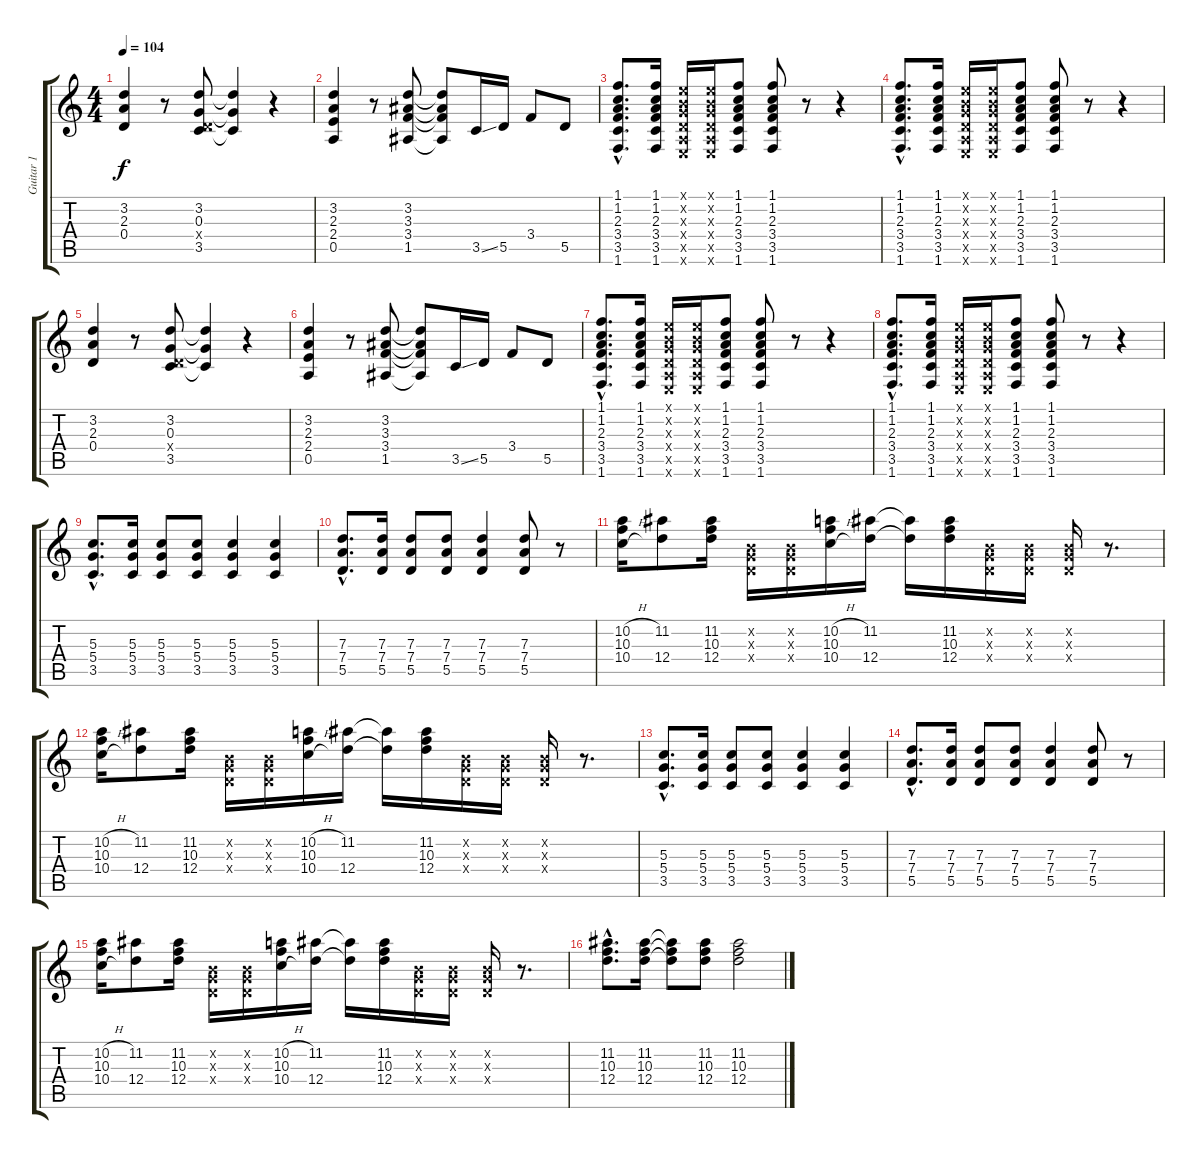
\track ("Guitar 1" "Guitar 1") {instrument overdrivenguitar}
\staff {score tabs}
\tuning (E4 B3 G3 D3 A2 E2) {hide}
\ts (4 4)
\tempo 104
\clef g2
\ks c
(3.2 2.3 0.4).4{dy f} r.8 (3.2 0.3 0.4{x} 3.5).8 (3.2{t} 0.3{t} 3.5{t}).4 r.4 |
(3.2 2.3 2.4 0.5).4 r.8 (3.2 3.3 3.4 1.5).8 (3.2{t} 3.3{t} 3.4{t} 1.5{t}).8 3.5{ss}.16 5.5.16 3.4.8 5.5.8 |
(1.1{hac} 1.2{hac} 2.3{hac} 3.4{hac} 3.5{hac} 1.6{hac}).8{d} (1.1 1.2 2.3 3.4 3.5 1.6).16 (0.1{x} 0.2{x} 0.3{x} 0.4{x} 0.5{x} 0.6{x}).16 (0.1{x} 0.2{x} 0.3{x} 0.4{x} 0.5{x} 0.6{x}).16 (1.1 1.2 2.3 3.4 3.5 1.6).8 (1.1 1.2 2.3 3.4 3.5 1.6).8 r.8 r.4 |
(1.1{hac} 1.2{hac} 2.3{hac} 3.4{hac} 3.5{hac} 1.6{hac}).8{d} (1.1 1.2 2.3 3.4 3.5 1.6).16 (0.1{x} 0.2{x} 0.3{x} 0.4{x} 0.5{x} 0.6{x}).16 (0.1{x} 0.2{x} 0.3{x} 0.4{x} 0.5{x} 0.6{x}).16 (1.1 1.2 2.3 3.4 3.5 1.6).8 (1.1 1.2 2.3 3.4 3.5 1.6).8 r.8 r.4 |
(3.2 2.3 0.4).4 r.8 (3.2 0.3 0.4{x} 3.5).8 (3.2{t} 0.3{t} 3.5{t}).4 r.4 |
(3.2 2.3 2.4 0.5).4 r.8 (3.2 3.3 3.4 1.5).8 (3.2{t} 3.3{t} 3.4{t} 1.5{t}).8 3.5{ss}.16 5.5.16 3.4.8 5.5.8 |
(1.1{hac} 1.2{hac} 2.3{hac} 3.4{hac} 3.5{hac} 1.6{hac}).8{d} (1.1 1.2 2.3 3.4 3.5 1.6).16 (0.1{x} 0.2{x} 0.3{x} 0.4{x} 0.5{x} 0.6{x}).16 (0.1{x} 0.2{x} 0.3{x} 0.4{x} 0.5{x} 0.6{x}).16 (1.1 1.2 2.3 3.4 3.5 1.6).8 (1.1 1.2 2.3 3.4 3.5 1.6).8 r.8 r.4 |
(1.1{hac} 1.2{hac} 2.3{hac} 3.4{hac} 3.5{hac} 1.6{hac}).8{d} (1.1 1.2 2.3 3.4 3.5 1.6).16 (0.1{x} 0.2{x} 0.3{x} 0.4{x} 0.5{x} 0.6{x}).16 (0.1{x} 0.2{x} 0.3{x} 0.4{x} 0.5{x} 0.6{x}).16 (1.1 1.2 2.3 3.4 3.5 1.6).8 (1.1 1.2 2.3 3.4 3.5 1.6).8 r.8 r.4 |
(5.3{hac} 5.4{hac} 3.5{hac}).8{d} (5.3 5.4 3.5).16 (5.3 5.4 3.5).8 (5.3 5.4 3.5).8 (5.3 5.4 3.5).4 (5.3 5.4 3.5).4 |
(7.3{hac} 7.4{hac} 5.5{hac}).8{d} (7.3 7.4 5.5).16 (7.3 7.4 5.5).8 (7.3 7.4 5.5).8 (7.3 7.4 5.5).4 (7.3 7.4 5.5).8 r.8 |
(10.2{h} 10.3 10.4{h}).16 (11.2 12.4).8 (11.2 10.3 12.4).16 (0.2{x} 0.3{x} 0.4{x}).16 (0.2{x} 0.3{x} 0.4{x}).16 (10.2{h} 10.3 10.4{h}).16 (11.2 12.4).16 (11.2{t} 12.4{t}).16 (11.2 10.3 12.4).16 (0.2{x} 0.3{x} 0.4{x}).16 (0.2{x} 0.3{x} 0.4{x}).16 (0.2{x} 0.3{x} 0.4{x}).16 r.8{d} |
(10.2{h} 10.3 10.4{h}).16 (11.2 12.4).8 (11.2 10.3 12.4).16 (0.2{x} 0.3{x} 0.4{x}).16 (0.2{x} 0.3{x} 0.4{x}).16 (10.2{h} 10.3 10.4{h}).16 (11.2 12.4).16 (11.2{t} 12.4{t}).16 (11.2 10.3 12.4).16 (0.2{x} 0.3{x} 0.4{x}).16 (0.2{x} 0.3{x} 0.4{x}).16 (0.2{x} 0.3{x} 0.4{x}).16 r.8{d} |
(5.3{hac} 5.4{hac} 3.5{hac}).8{d} (5.3 5.4 3.5).16 (5.3 5.4 3.5).8 (5.3 5.4 3.5).8 (5.3 5.4 3.5).4 (5.3 5.4 3.5).4 |
(7.3{hac} 7.4{hac} 5.5{hac}).8{d} (7.3 7.4 5.5).16 (7.3 7.4 5.5).8 (7.3 7.4 5.5).8 (7.3 7.4 5.5).4 (7.3 7.4 5.5).8 r.8 |
(10.2{h} 10.3 10.4{h}).16 (11.2 12.4).8 (11.2 10.3 12.4).16 (0.2{x} 0.3{x} 0.4{x}).16 (0.2{x} 0.3{x} 0.4{x}).16 (10.2{h} 10.3 10.4{h}).16 (11.2 12.4).16 (11.2{t} 12.4{t}).16 (11.2 10.3 12.4).16 (0.2{x} 0.3{x} 0.4{x}).16 (0.2{x} 0.3{x} 0.4{x}).16 (0.2{x} 0.3{x} 0.4{x}).16 r.8{d} |
(11.2{hac} 10.3{hac} 12.4{hac}).8{d} (11.2 10.3 12.4).16 (11.2{t} 10.3{t} 12.4{t}).8 (11.2 10.3 12.4).8 (11.2 10.3 12.4).2
